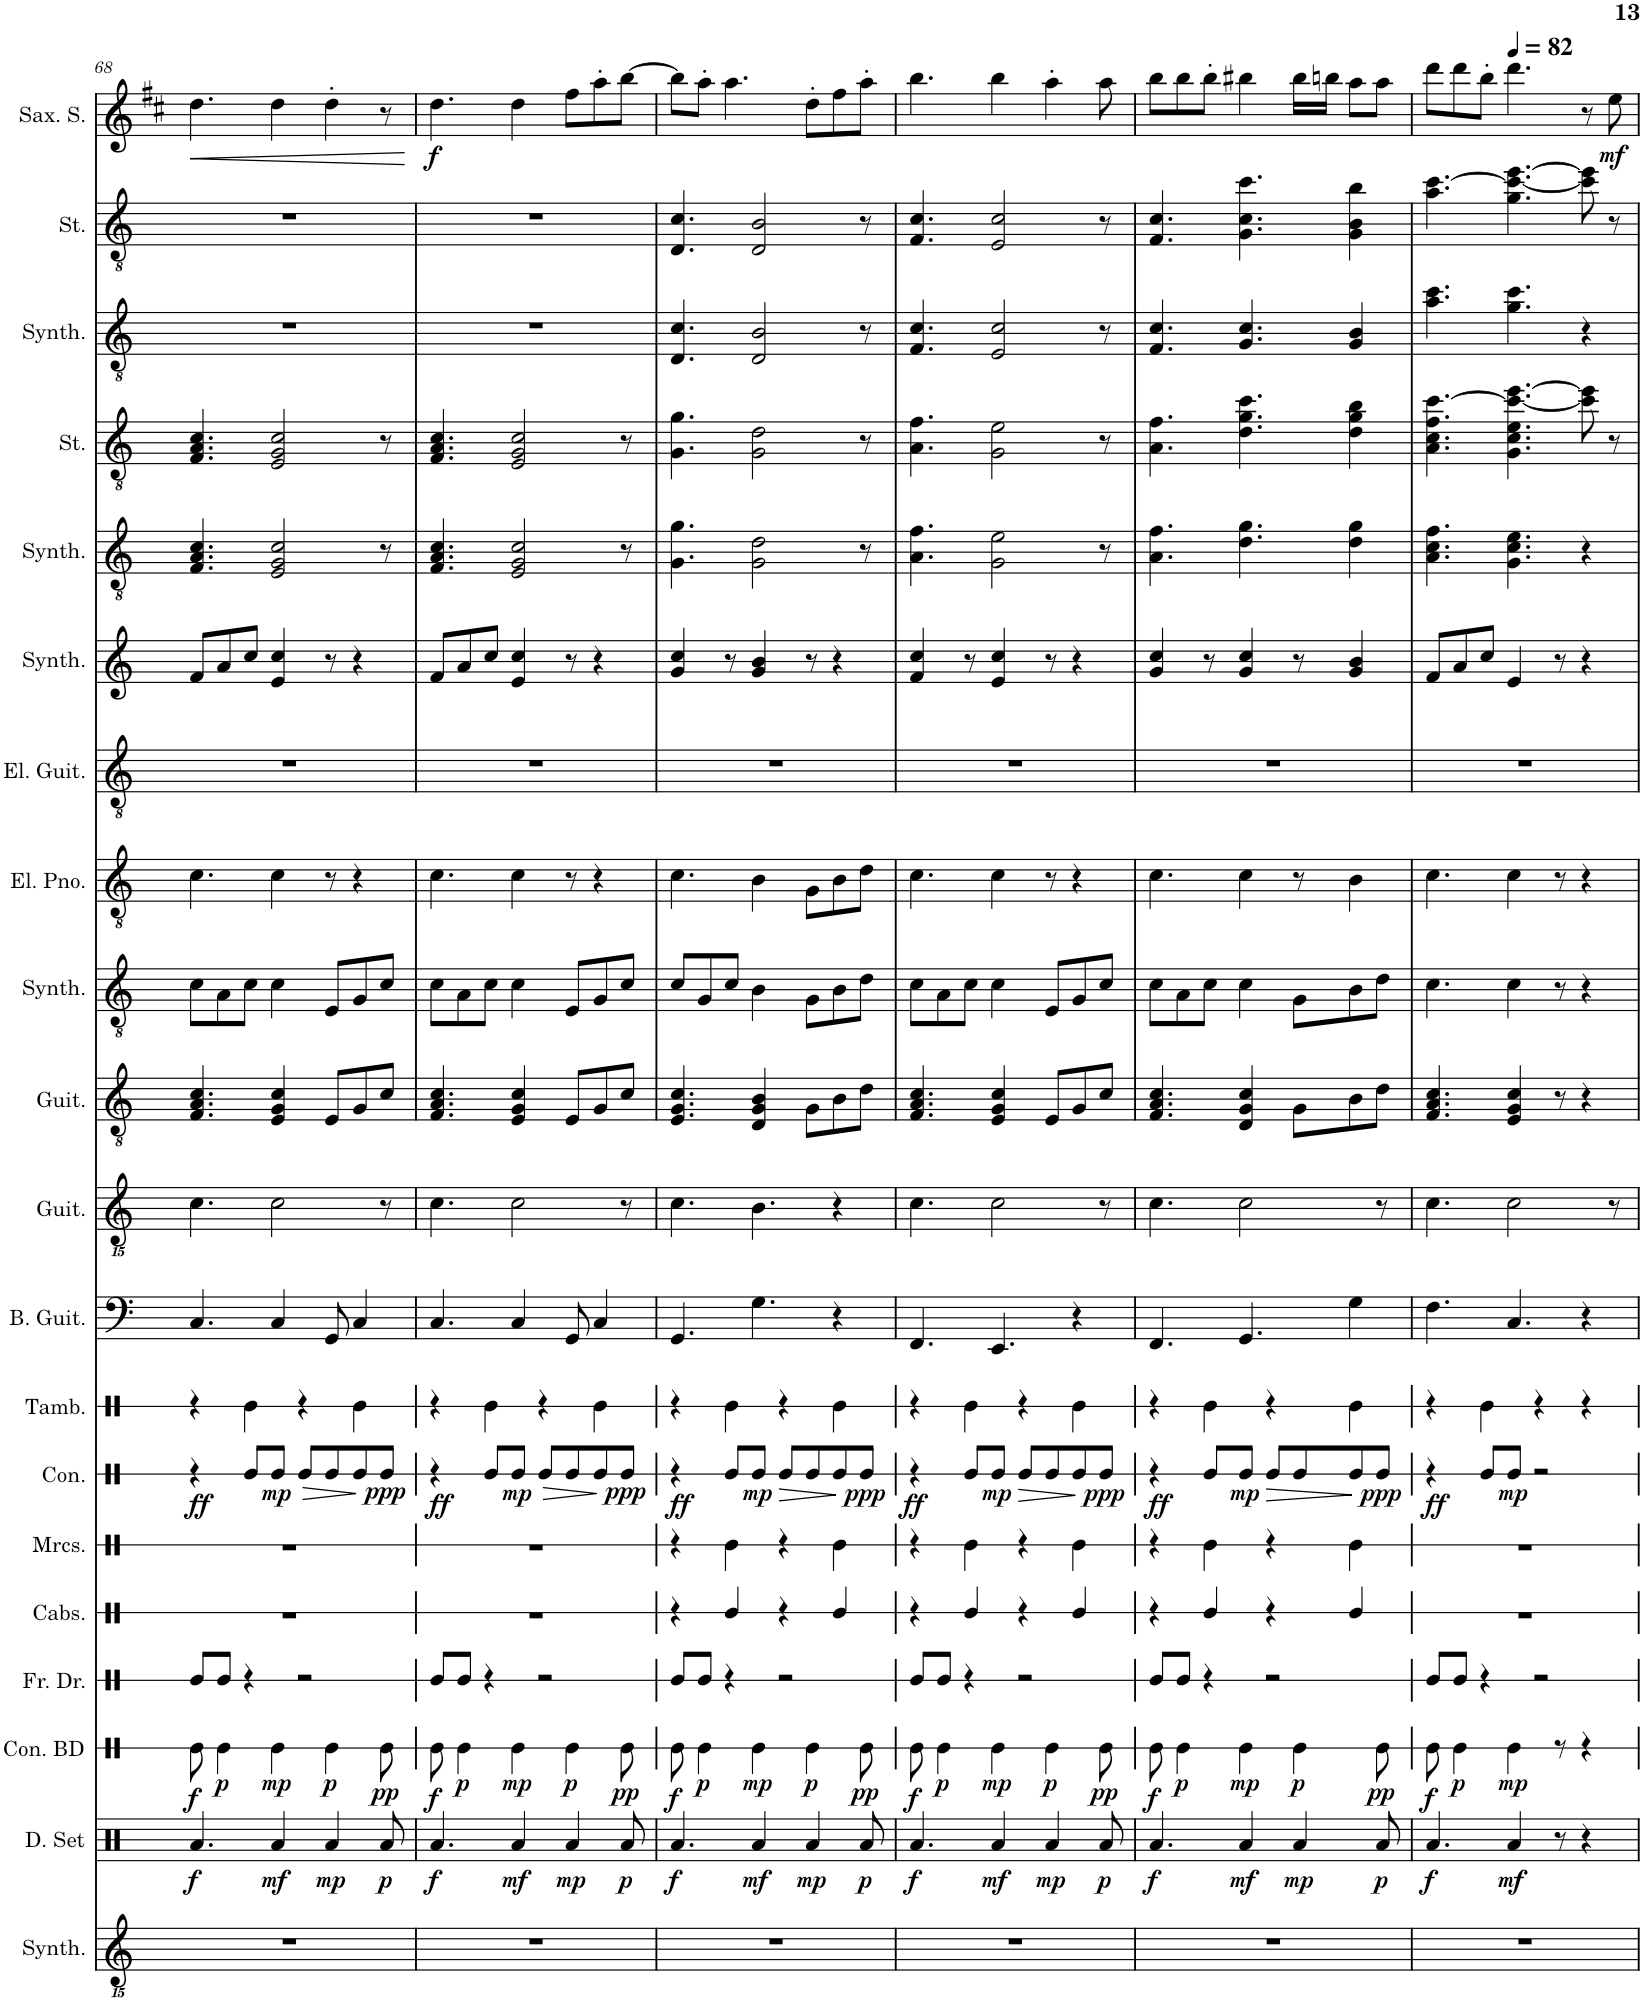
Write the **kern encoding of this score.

**kern	**kern	**dynam	**kern	**dynam	**kern	**kern	**kern	**kern	**dynam	**kern	**kern	**kern	**kern	**kern	**kern	**kern	**kern	**kern	**kern	**kern	**kern	**kern	**dynam
*part20	*part19	*part19	*part18	*part18	*part17	*part16	*part15	*part14	*part14	*part13	*part12	*part11	*part10	*part9	*part8	*part7	*part6	*part5	*part4	*part3	*part2	*part1	*part1
*staff20	*staff19	*staff19	*staff18	*staff18	*staff17	*staff16	*staff15	*staff14	*staff14	*staff13	*staff12	*staff11	*staff10	*staff9	*staff8	*staff7	*staff6	*staff5	*staff4	*staff3	*staff2	*staff1	*staff1
*I"Effect Synthesizer	*I"Drumset	*	*I"Concert Bass Drum	*	*I"Frame Drum	*I"Cabasa	*I"Maracas	*I"Congas	*	*I"Tambourine	*I"Bass Guitar	*I"Classical Guitar	*I"Acoustic Guitar	*I"Atmosphere Synthesizer	*I"Electric Piano	*I"Electric Guitar	*I"Pad Synthesizer	*I"Warm Synthesizer	*I"Strings	*I"Warm Synthesizer	*I"Strings	*I"Saxophone soprano	*
*I'Synth.	*I'D. Set	*	*I'Con. BD	*	*I'Fr. Dr.	*I'Cabs.	*I'Mrcs.	*I'Con.	*	*I'Tamb.	*I'B. Guit.	*I'Guit.	*I'Guit.	*I'Synth.	*I'El. Pno.	*I'El. Guit.	*I'Synth.	*I'Synth.	*I'St.	*I'Synth.	*I'St.	*I'Sax. S.	*
!!LO:PB:g=z
*clefGvv2	*clefX	*	*clefX	*	*clefX	*clefX	*clefX	*clefX	*	*clefX	*clefF4	*clefGvv2	*clefGv2	*clefGv2	*clefGv2	*clefGv2	*clefG2	*clefGv2	*clefGv2	*clefGv2	*clefGv2	*clefG2	*
*	*	*	*	*	*	*	*	*	*	*	*Trd7c12	*	*	*	*	*	*	*	*	*	*	*Trd1c2	*
*k[]	*k[]	*	*k[]	*	*k[]	*k[]	*k[]	*k[]	*	*k[]	*k[]	*k[]	*k[]	*k[]	*k[]	*k[]	*k[]	*k[]	*k[]	*k[]	*k[]	*k[f#c#]	*
*M4/4	*M4/4	*	*M4/4	*	*M4/4	*M4/4	*M4/4	*M4/4	*	*M4/4	*M4/4	*M4/4	*M4/4	*M4/4	*M4/4	*M4/4	*M4/4	*M4/4	*M4/4	*M4/4	*M4/4	*M4/4	*
=68	=68	=68	=68	=68	=68	=68	=68	=68	=68	=68	=68	=68	=68	=68	=68	=68	=68	=68	=68	=68	=68	=68	=68
!	!	!LO:DY:b	!	!LO:DY:b	!	!	!	!	!LO:DY:b	!	!	!	!	!	!	!	!	!	!	!	!	!	!LO:HP:b
1r	4.Ra/	f	8Re\	f	8Re/L	1r	1r	4r	ff	4r	4.C/	4.C\	4.F/ 4.A/ 4.c/	8c\L	4.c\	1r	8f/L	4.F/ 4.A/ 4.c/	4.F/ 4.A/ 4.c/	1r	1r	4.dd\	<
!	!	!	!	!LO:DY:b	!	!	!	!	!	!	!	!	!	!	!	!	!	!	!	!	!	!	!
.	.	.	4Re\	p	8Re/J	.	.	.	.	.	.	.	.	8A\	.	.	8a/	.	.	.	.	.	.
.	.	.	.	.	4r	.	.	8Re/L	.	4Re\	.	.	.	8c\J	.	.	8cc/J	.	.	.	.	.	.
!	!	!LO:DY:b	!	!LO:DY:b	!	!	!	!	!LO:DY:b	!	!	!	!	!	!	!	!	!	!	!	!	!	!
.	4Ra/	mf	4Re\	mp	.	.	.	8Re/J	mp	.	4C/	2C\	4E/ 4G/ 4c/	4c\	4c\	.	4e/ 4cc/	2E/ 2G/ 2c/	2E/ 2G/ 2c/	.	.	4dd\	.
!	!	!	!	!	!	!	!	!	!LO:HP:b	!	!	!	!	!	!	!	!	!	!	!	!	!	!
.	.	.	.	.	2r	.	.	8Re/L	>	4r	.	.	.	.	.	.	.	.	.	.	.	.	.
!	!	!LO:DY:b	!	!LO:DY:b	!	!	!	!	!	!	!	!	!	!	!	!	!	!	!	!	!	!	!
.	4Ra/	mp	4Re\	p	.	.	.	8Re/	.	.	8GG/	.	8E/L	8E/L	8r	.	8r	.	.	.	.	4dd'\	.
.	.	.	.	.	.	.	.	8Re/	.	4Re\	4C/	.	8G/	8G/	4r	.	4r	.	.	.	.	.	.
!	!	!LO:DY:b	!	!LO:DY:b	!	!	!	!	!LO:DY:n=1:b	!	!	!	!	!	!	!	!	!	!	!	!	!	!
.	8Ra/	p	8Re\	pp	.	.	.	8Re/J	] ppp	.	.	8r	8c/J	8c/J	.	.	.	8r	8r	.	.	8r	.
.	.	.	.	.	.	.	.	.	.	.	.	.	.	.	.	.	.	.	.	.	.	.	[
=69	=69	=69	=69	=69	=69	=69	=69	=69	=69	=69	=69	=69	=69	=69	=69	=69	=69	=69	=69	=69	=69	=69	=69
!	!	!LO:DY:b	!	!LO:DY:b	!	!	!	!	!LO:DY:b	!	!	!	!	!	!	!	!	!	!	!	!	!	!LO:DY:b
1r	4.Ra/	f	8Re\	f	8Re/L	1r	1r	4r	ff	4r	4.C/	4.C\	4.F/ 4.A/ 4.c/	8c\L	4.c\	1r	8f/L	4.F/ 4.A/ 4.c/	4.F/ 4.A/ 4.c/	1r	1r	4.dd\	f
!	!	!	!	!LO:DY:b	!	!	!	!	!	!	!	!	!	!	!	!	!	!	!	!	!	!	!
.	.	.	4Re\	p	8Re/J	.	.	.	.	.	.	.	.	8A\	.	.	8a/	.	.	.	.	.	.
.	.	.	.	.	4r	.	.	8Re/L	.	4Re\	.	.	.	8c\J	.	.	8cc/J	.	.	.	.	.	.
!	!	!LO:DY:b	!	!LO:DY:b	!	!	!	!	!LO:DY:b	!	!	!	!	!	!	!	!	!	!	!	!	!	!
.	4Ra/	mf	4Re\	mp	.	.	.	8Re/J	mp	.	4C/	2C\	4E/ 4G/ 4c/	4c\	4c\	.	4e/ 4cc/	2E/ 2G/ 2c/	2E/ 2G/ 2c/	.	.	4dd\	.
!	!	!	!	!	!	!	!	!	!LO:HP:b	!	!	!	!	!	!	!	!	!	!	!	!	!	!
.	.	.	.	.	2r	.	.	8Re/L	>	4r	.	.	.	.	.	.	.	.	.	.	.	.	.
!	!	!LO:DY:b	!	!LO:DY:b	!	!	!	!	!	!	!	!	!	!	!	!	!	!	!	!	!	!	!
.	4Ra/	mp	4Re\	p	.	.	.	8Re/	.	.	8GG/	.	8E/L	8E/L	8r	.	8r	.	.	.	.	8ff#\L	.
.	.	.	.	.	.	.	.	8Re/	.	4Re\	4C/	.	8G/	8G/	4r	.	4r	.	.	.	.	8aa'\	.
!	!	!LO:DY:b	!	!LO:DY:b	!	!	!	!	!LO:DY:n=1:b	!	!	!	!	!	!	!	!	!	!	!	!	!	!
.	8Ra/	p	8Re\	pp	.	.	.	8Re/J	] ppp	.	.	8r	8c/J	8c/J	.	.	.	8r	8r	.	.	[8bb\J	.
=70	=70	=70	=70	=70	=70	=70	=70	=70	=70	=70	=70	=70	=70	=70	=70	=70	=70	=70	=70	=70	=70	=70	=70
!	!	!LO:DY:b	!	!LO:DY:b	!	!	!	!	!LO:DY:b	!	!	!	!	!	!	!	!	!	!	!	!	!	!
1r	4.Ra/	f	8Re\	f	8Re/L	4r	4r	4r	ff	4r	4.GG/	4.C\	4.E/ 4.G/ 4.c/	8c/L	4.c\	1r	4g/ 4cc/	4.G\ 4.g\	4.G\ 4.g\	4.D/ 4.c/	4.D/ 4.c/	8bb\L]	.
!	!	!	!	!LO:DY:b	!	!	!	!	!	!	!	!	!	!	!	!	!	!	!	!	!	!	!
.	.	.	4Re\	p	8Re/J	.	.	.	.	.	.	.	.	8G/	.	.	.	.	.	.	.	8aa'\J	.
.	.	.	.	.	4r	4Re/	4Re\	8Re/L	.	4Re\	.	.	.	8c/J	.	.	8r	.	.	.	.	4.aa\	.
!	!	!LO:DY:b	!	!LO:DY:b	!	!	!	!	!LO:DY:b	!	!	!	!	!	!	!	!	!	!	!	!	!	!
.	4Ra/	mf	4Re\	mp	.	.	.	8Re/J	mp	.	4.G\	4.BB\	4D/ 4G/ 4B/	4B\	4B\	.	4g/ 4b/	2G\ 2d\	2G\ 2d\	2D/ 2B/	2D/ 2B/	.	.
!	!	!	!	!	!	!	!	!	!LO:HP:b	!	!	!	!	!	!	!	!	!	!	!	!	!	!
.	.	.	.	.	2r	4r	4r	8Re/L	>	4r	.	.	.	.	.	.	.	.	.	.	.	.	.
!	!	!LO:DY:b	!	!LO:DY:b	!	!	!	!	!	!	!	!	!	!	!	!	!	!	!	!	!	!	!
.	4Ra/	mp	4Re\	p	.	.	.	8Re/	.	.	.	.	8G\L	8G\L	8G\L	.	8r	.	.	.	.	8dd'\L	.
.	.	.	.	.	.	4Re/	4Re\	8Re/	.	4Re\	4r	4r	8B\	8B\	8B\	.	4r	.	.	.	.	8ff#\	.
!	!	!LO:DY:b	!	!LO:DY:b	!	!	!	!	!LO:DY:n=1:b	!	!	!	!	!	!	!	!	!	!	!	!	!	!
.	8Ra/	p	8Re\	pp	.	.	.	8Re/J	] ppp	.	.	.	8d\J	8d\J	8d\J	.	.	8r	8r	8r	8r	8aa'\J	.
=71	=71	=71	=71	=71	=71	=71	=71	=71	=71	=71	=71	=71	=71	=71	=71	=71	=71	=71	=71	=71	=71	=71	=71
!	!	!LO:DY:b	!	!LO:DY:b	!	!	!	!	!LO:DY:b	!	!	!	!	!	!	!	!	!	!	!	!	!	!
1r	4.Ra/	f	8Re\	f	8Re/L	4r	4r	4r	ff	4r	4.FF/	4.C\	4.F/ 4.A/ 4.c/	8c\L	4.c\	1r	4f/ 4cc/	4.A\ 4.f\	4.A\ 4.f\	4.F/ 4.c/	4.F/ 4.c/	4.bb\	.
!	!	!	!	!LO:DY:b	!	!	!	!	!	!	!	!	!	!	!	!	!	!	!	!	!	!	!
.	.	.	4Re\	p	8Re/J	.	.	.	.	.	.	.	.	8A\	.	.	.	.	.	.	.	.	.
.	.	.	.	.	4r	4Re/	4Re\	8Re/L	.	4Re\	.	.	.	8c\J	.	.	8r	.	.	.	.	.	.
!	!	!LO:DY:b	!	!LO:DY:b	!	!	!	!	!LO:DY:b	!	!	!	!	!	!	!	!	!	!	!	!	!	!
.	4Ra/	mf	4Re\	mp	.	.	.	8Re/J	mp	.	4.EE/	2C\	4E/ 4G/ 4c/	4c\	4c\	.	4e/ 4cc/	2G\ 2e\	2G\ 2e\	2E/ 2c/	2E/ 2c/	4bb\	.
!	!	!	!	!	!	!	!	!	!LO:HP:b	!	!	!	!	!	!	!	!	!	!	!	!	!	!
.	.	.	.	.	2r	4r	4r	8Re/L	>	4r	.	.	.	.	.	.	.	.	.	.	.	.	.
!	!	!LO:DY:b	!	!LO:DY:b	!	!	!	!	!	!	!	!	!	!	!	!	!	!	!	!	!	!	!
.	4Ra/	mp	4Re\	p	.	.	.	8Re/	.	.	.	.	8E/L	8E/L	8r	.	8r	.	.	.	.	4aa'\	.
.	.	.	.	.	.	4Re/	4Re\	8Re/	.	4Re\	4r	.	8G/	8G/	4r	.	4r	.	.	.	.	.	.
!	!	!LO:DY:b	!	!LO:DY:b	!	!	!	!	!LO:DY:n=1:b	!	!	!	!	!	!	!	!	!	!	!	!	!	!
.	8Ra/	p	8Re\	pp	.	.	.	8Re/J	] ppp	.	.	8r	8c/J	8c/J	.	.	.	8r	8r	8r	8r	8aa\	.
=72	=72	=72	=72	=72	=72	=72	=72	=72	=72	=72	=72	=72	=72	=72	=72	=72	=72	=72	=72	=72	=72	=72	=72
!	!	!LO:DY:b	!	!LO:DY:b	!	!	!	!	!LO:DY:b	!	!	!	!	!	!	!	!	!	!	!	!	!	!
1r	4.Ra/	f	8Re\	f	8Re/L	4r	4r	4r	ff	4r	4.FF/	4.C\	4.F/ 4.A/ 4.c/	8c\L	4.c\	1r	4g/ 4cc/	4.A\ 4.f\	4.A\ 4.f\	4.F/ 4.c/	4.F/ 4.c/	8bb\L	.
!	!	!	!	!LO:DY:b	!	!	!	!	!	!	!	!	!	!	!	!	!	!	!	!	!	!	!
.	.	.	4Re\	p	8Re/J	.	.	.	.	.	.	.	.	8A\	.	.	.	.	.	.	.	8bb\	.
.	.	.	.	.	4r	4Re/	4Re\	8Re/L	.	4Re\	.	.	.	8c\J	.	.	8r	.	.	.	.	8bb'\J	.
!	!	!LO:DY:b	!	!LO:DY:b	!	!	!	!	!LO:DY:b	!	!	!	!	!	!	!	!	!	!	!	!	!	!
.	4Ra/	mf	4Re\	mp	.	.	.	8Re/J	mp	.	4.GG/	2C\	4D/ 4G/ 4c/	4c\	4c\	.	4g/ 4cc/	4.d\ 4.g\	4.d\ 4.g\ 4.cc\	4.G/ 4.c/	4.G\ 4.c\ 4.cc\	4bb#X\	.
!	!	!	!	!	!	!	!	!	!LO:HP:b	!	!	!	!	!	!	!	!	!	!	!	!	!	!
.	.	.	.	.	2r	4r	4r	8Re/L	>	4r	.	.	.	.	.	.	.	.	.	.	.	.	.
!	!	!LO:DY:b	!	!LO:DY:b	!	!	!	!	!	!	!	!	!	!	!	!	!	!	!	!	!	!	!
.	4Ra/	mp	4Re\	p	.	.	.	8Re/	.	.	.	.	8G\L	8G\L	8r	.	8r	.	.	.	.	16bb#\LL	.
.	.	.	.	.	.	.	.	.	.	.	.	.	.	.	.	.	.	.	.	.	.	16bbn\JJ	.
.	.	.	.	.	.	4Re/	4Re\	8Re/	.	4Re\	4G\	.	8B\	8B\	4B\	.	4g/ 4b/	4d\ 4g\	4d\ 4g\ 4b\	4G/ 4B/	4G\ 4B\ 4b\	8aa\L	.
!	!	!LO:DY:b	!	!LO:DY:b	!	!	!	!	!LO:DY:n=1:b	!	!	!	!	!	!	!	!	!	!	!	!	!	!
.	8Ra/	p	8Re\	pp	.	.	.	8Re/J	] ppp	.	.	8r	8d\J	8d\J	.	.	.	.	.	.	.	8aa\J	.
=73	=73	=73	=73	=73	=73	=73	=73	=73	=73	=73	=73	=73	=73	=73	=73	=73	=73	=73	=73	=73	=73	=73	=73
!	!	!LO:DY:b	!	!LO:DY:b	!	!	!	!	!LO:DY:b	!	!	!	!	!	!	!	!	!	!	!	!	!	!
1r	4.Ra/	f	8Re\	f	8Re/L	1r	1r	4r	ff	4r	4.F\	4.C\	4.F/ 4.A/ 4.c/	4.c\	4.c\	1r	8f/L	4.A\ 4.c\ 4.f\	4.A\ 4.c\ 4.f\ [4.cc\	4.a\ 4.cc\	4.a\ [4.cc\	8ddd\L	.
!	!	!	!	!LO:DY:b	!	!	!	!	!	!	!	!	!	!	!	!	!	!	!	!	!	!	!
.	.	.	4Re\	p	8Re/J	.	.	.	.	.	.	.	.	.	.	.	8a/	.	.	.	.	8ddd\	.
.	.	.	.	.	4r	.	.	8Re/L	.	4Re\	.	.	.	.	.	.	8cc/J	.	.	.	.	8bb'\J	.
*	*	*	*	*	*	*	*	*	*	*	*	*	*	*	*	*	*	*	*	*	*	*MM82	*
!	!	!LO:DY:b	!	!LO:DY:b	!	!	!	!	!LO:DY:b	!	!	!	!	!	!	!	!	!	!	!	!	!	!
.	4Ra/	mf	4Re\	mp	.	.	.	8Re/J	mp	.	4.C/	2C\	4E/ 4G/ 4c/	4c\	4c\	.	4e/	4.G\ 4.c\ 4.e\	4.G\ 4.c\ 4.e\ 4.cc\_ [4.ee\	4.g\ 4.cc\	4.g\ 4.cc\_ [4.ee\	4.ddd\	.
.	.	.	.	.	2r	.	.	2r	.	4r	.	.	.	.	.	.	.	.	.	.	.	.	.
.	8r	.	8r	.	.	.	.	.	.	.	.	.	8r	8r	8r	.	8r	.	.	.	.	.	.
.	4r	.	4r	.	.	.	.	.	.	4r	4r	.	4r	4r	4r	.	4r	4r	8cc\] 8ee\]	4r	8cc\] 8ee\]	8r	.
!	!	!	!	!	!	!	!	!	!	!	!	!	!	!	!	!	!	!	!	!	!	!	!LO:DY:b
.	.	.	.	.	.	.	.	.	.	.	.	8r	.	.	.	.	.	.	8r	.	8r	8ee\	mf
=	=	=	=	=	=	=	=	=	=	=	=	=	=	=	=	=	=	=	=	=	=	=	=
*-	*-	*-	*-	*-	*-	*-	*-	*-	*-	*-	*-	*-	*-	*-	*-	*-	*-	*-	*-	*-	*-	*-	*-
